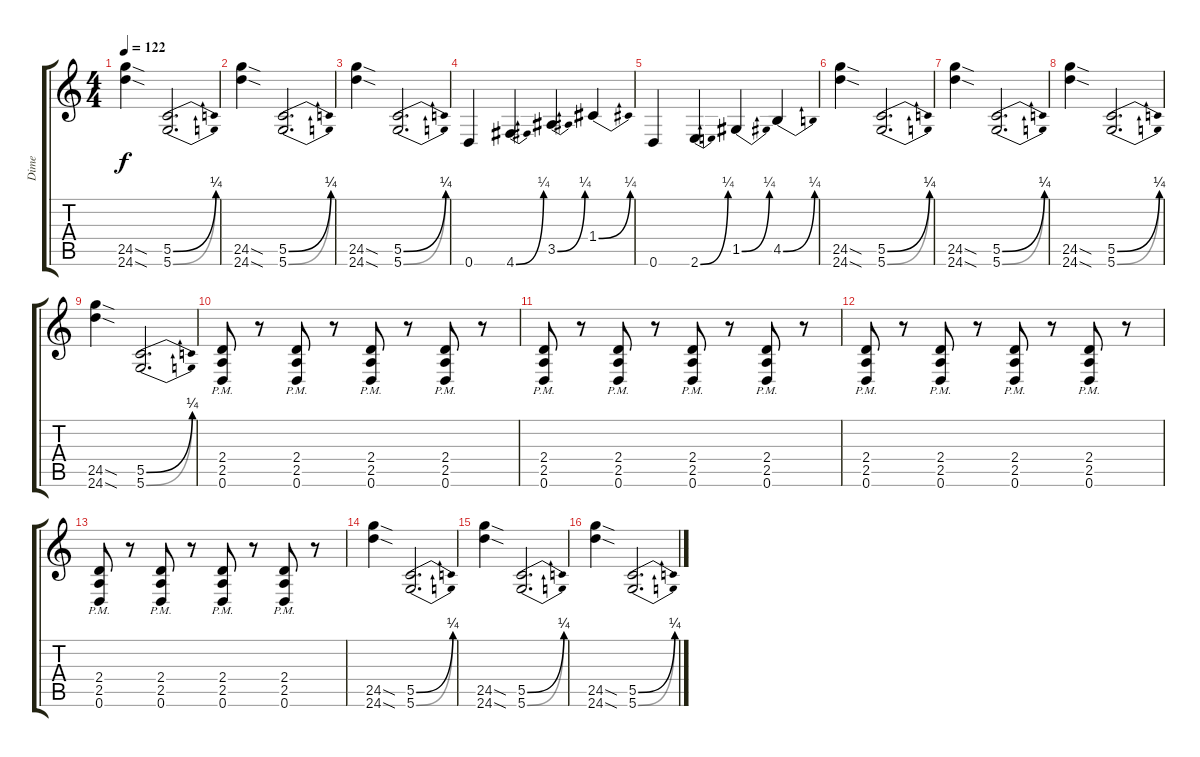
\track ("Dime" "Dime") {instrument distortionguitar}
\staff {score tabs}
\tuning (D4 A3 F3 C3 G2 D2) {hide}
\ts (4 4)
\tempo 122
\clef g2
\ks c
(24.5{sod} 24.6{sod}).4{dy f} (5.5{be (bend 0 0 60 1)} 5.6{be (bend 0 0 60 1)}).2{d} |
(24.5{sod} 24.6{sod}).4 (5.5{be (bend 0 0 60 1)} 5.6{be (bend 0 0 60 1)}).2{d} |
(24.5{sod} 24.6{sod}).4 (5.5{be (bend 0 0 60 1)} 5.6{be (bend 0 0 60 1)}).2{d} |
0.6.4 4.6{be (bend 0 0 60 1)}.4 3.5{be (bend 0 0 60 1)}.4 1.4{be (bend 0 0 60 1)}.4 |
0.6.4 2.6{be (bend 0 0 60 1)}.4 1.5{be (bend 0 0 60 1)}.4 4.5{be (bend 0 0 60 1)}.4 |
(24.5{sod} 24.6{sod}).4 (5.5{be (bend 0 0 60 1)} 5.6{be (bend 0 0 60 1)}).2{d} |
(24.5{sod} 24.6{sod}).4 (5.5{be (bend 0 0 60 1)} 5.6{be (bend 0 0 60 1)}).2{d} |
(24.5{sod} 24.6{sod}).4 (5.5{be (bend 0 0 60 1)} 5.6{be (bend 0 0 60 1)}).2{d} |
(24.5{sod} 24.6{sod}).4 (5.5{be (bend 0 0 60 1)} 5.6{be (bend 0 0 60 1)}).2{d} |
(2.4{pm} 2.5{pm} 0.6{pm}).8 r.8 (2.4{pm} 2.5{pm} 0.6{pm}).8 r.8 (2.4{pm} 2.5{pm} 0.6{pm}).8 r.8 (2.4{pm} 2.5{pm} 0.6{pm}).8 r.8 |
(2.4{pm} 2.5{pm} 0.6{pm}).8 r.8 (2.4{pm} 2.5{pm} 0.6{pm}).8 r.8 (2.4{pm} 2.5{pm} 0.6{pm}).8 r.8 (2.4{pm} 2.5{pm} 0.6{pm}).8 r.8 |
(2.4{pm} 2.5{pm} 0.6{pm}).8 r.8 (2.4{pm} 2.5{pm} 0.6{pm}).8 r.8 (2.4{pm} 2.5{pm} 0.6{pm}).8 r.8 (2.4{pm} 2.5{pm} 0.6{pm}).8 r.8 |
(2.4{pm} 2.5{pm} 0.6{pm}).8 r.8 (2.4{pm} 2.5{pm} 0.6{pm}).8 r.8 (2.4{pm} 2.5{pm} 0.6{pm}).8 r.8 (2.4{pm} 2.5{pm} 0.6{pm}).8 r.8 |
(24.5{sod} 24.6{sod}).4 (5.5{be (bend 0 0 60 1)} 5.6{be (bend 0 0 60 1)}).2{d} |
(24.5{sod} 24.6{sod}).4 (5.5{be (bend 0 0 60 1)} 5.6{be (bend 0 0 60 1)}).2{d} |
(24.5{sod} 24.6{sod}).4 (5.5{be (bend 0 0 60 1)} 5.6{be (bend 0 0 60 1)}).2{d}
